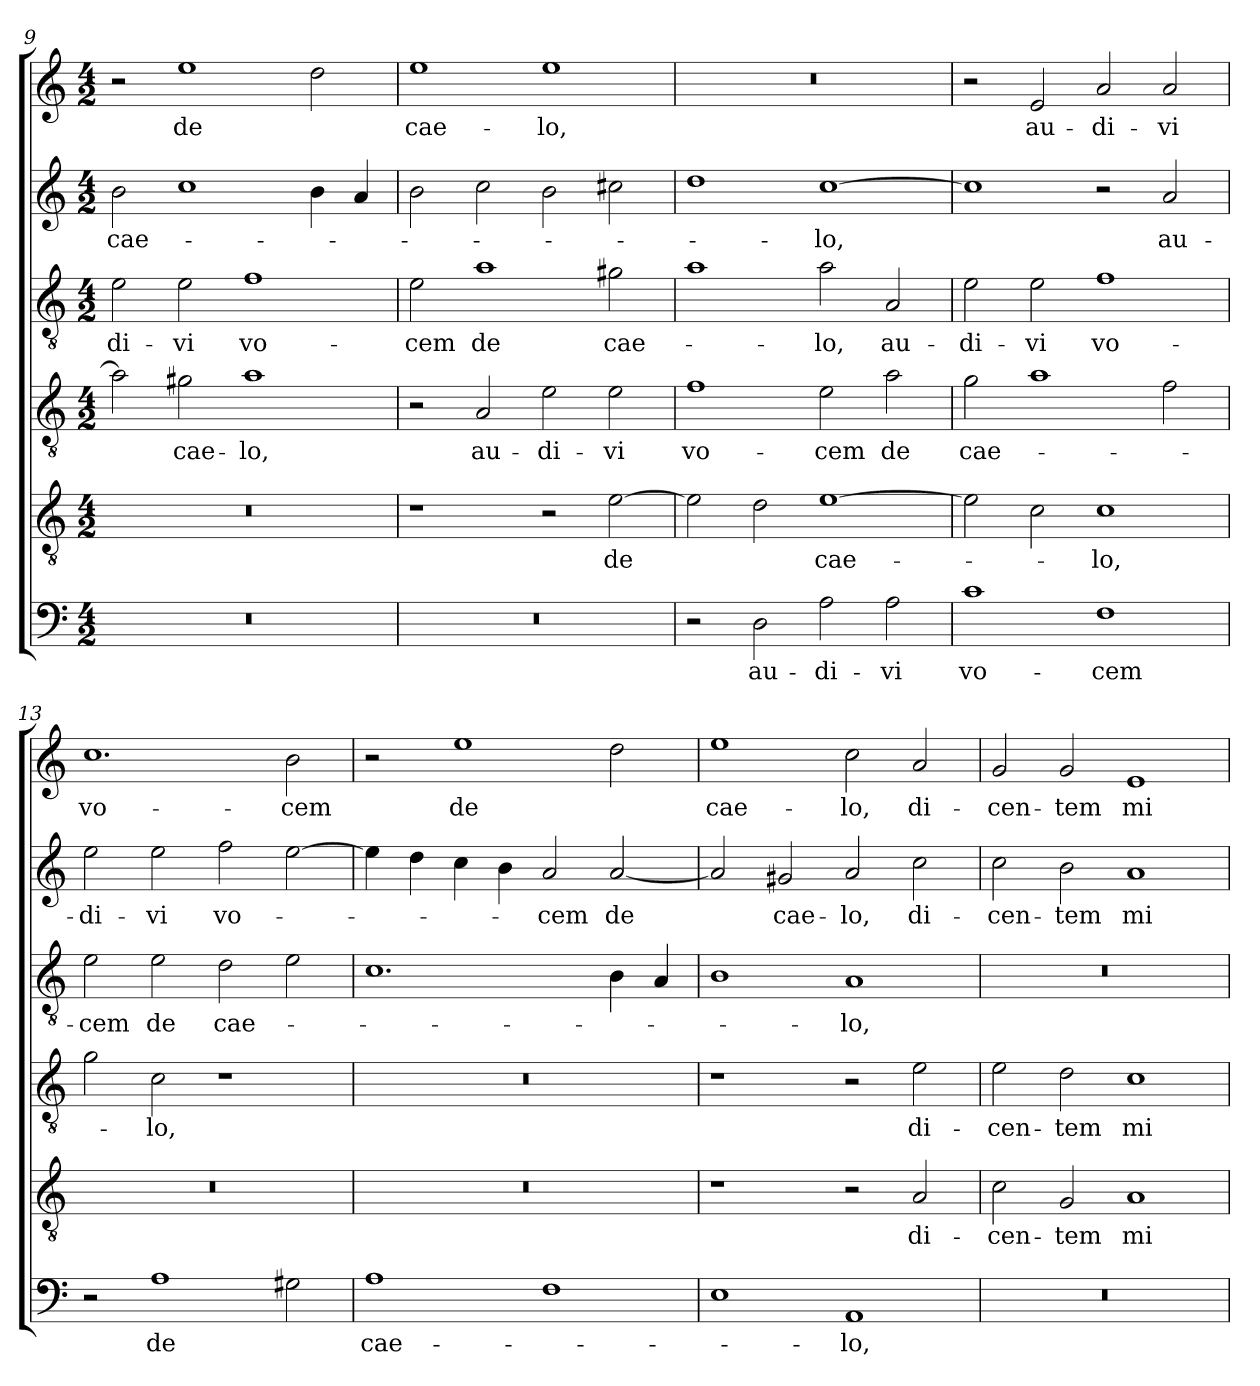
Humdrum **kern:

**kern	**text	**kern	**text	**kern	**text	**kern	**text	**kern	**text	**kern	**text
*part6	*part6	*part5	*part5	*part4	*part4	*part3	*part3	*part2	*part2	*part1	*part1
*staff6	*staff6	*staff5	*staff5	*staff4	*staff4	*staff3	*staff3	*staff2	*staff2	*staff1	*staff1
!!LO:LB:g=z
*clefF4	*	*clefGv2	*	*clefGv2	*	*clefGv2	*	*clefG2	*	*clefG2	*
*k[]	*	*k[]	*	*k[]	*	*k[]	*	*k[]	*	*k[]	*
*C:	*	*C:	*	*C:	*	*C:	*	*C:	*	*C:	*
*M4/2	*	*M4/2	*	*M4/2	*	*M4/2	*	*M4/2	*	*M4/2	*
=9	=9	=9	=9	=9	=9	=9	=9	=9	=9	=9	=9
0r	.	0r	.	2a\]	.	2e\	-di-	2b\	cae-	2r	.
.	.	.	.	2g#X\	cae-	2e\	-vi	1cc	.	1ee	de
.	.	.	.	1a	-lo,	1f	vo-	.	.	.	.
.	.	.	.	.	.	.	.	4b\	.	2dd\	.
.	.	.	.	.	.	.	.	4a/	.	.	.
=10	=10	=10	=10	=10	=10	=10	=10	=10	=10	=10	=10
0r	.	1r	.	2r	.	2e\	-cem	2b\	.	1ee	cae-
.	.	.	.	2A/	au-	1a	de	2cc\	.	.	.
.	.	2r	.	2e\	-di-	.	.	2b\	.	1ee	-lo,
.	.	[2e\	de	2e\	-vi	2g#X\	cae-	2cc#X\	.	.	.
=11	=11	=11	=11	=11	=11	=11	=11	=11	=11	=11	=11
2r	.	2e\]	.	1f	vo-	1a	.	1dd	.	0r	.
2D\	au-	2d\	.	.	.	.	.	.	.	.	.
2A\	-di-	[1e	cae-	2e\	-cem	2a\	-lo,	[1cc	-lo,	.	.
2A\	-vi	.	.	2a\	de	2A/	au-	.	.	.	.
=12	=12	=12	=12	=12	=12	=12	=12	=12	=12	=12	=12
1c	vo-	2e\]	.	2g\	cae-	2e\	-di-	1cc]	.	2r	.
.	.	2c\	.	1a	.	2e\	-vi	.	.	2e/	au-
1F	-cem	1c	-lo,	.	.	1f	vo-	2r	.	2a/	-di-
.	.	.	.	2f\	.	.	.	2a/	au-	2a/	-vi
=13	=13	=13	=13	=13	=13	=13	=13	=13	=13	=13	=13
2r	.	0r	.	2g\	.	2e\	-cem	2ee\	-di-	1.cc	vo-
1A	de	.	.	2c\	-lo,	2e\	de	2ee\	-vi	.	.
.	.	.	.	1r	.	2d\	cae-	2ff\	vo-	.	.
2G#X\	.	.	.	.	.	2e\	.	[2ee\	.	2b\	-cem
=14	=14	=14	=14	=14	=14	=14	=14	=14	=14	=14	=14
1A	cae-	0r	.	0r	.	1.c	.	4ee\]	.	2r	.
.	.	.	.	.	.	.	.	4dd\	.	.	.
.	.	.	.	.	.	.	.	4cc\	.	1ee	de
.	.	.	.	.	.	.	.	4b\	.	.	.
1F	.	.	.	.	.	.	.	2a/	-cem	.	.
.	.	.	.	.	.	4B\	.	[2a/	de	2dd\	.
.	.	.	.	.	.	4A/	.	.	.	.	.
=15	=15	=15	=15	=15	=15	=15	=15	=15	=15	=15	=15
1E	.	1r	.	1r	.	1B	.	2a/]	.	1ee	cae-
.	.	.	.	.	.	.	.	2g#X/	cae-	.	.
1AA	-lo,	2r	.	2r	.	1A	-lo,	2a/	-lo,	2cc\	-lo,
.	.	2A/	di-	2e\	di-	.	.	2cc\	di-	2a/	di-
!!LO:LB:g=z
=16	=16	=16	=16	=16	=16	=16	=16	=16	=16	=16	=16
0r	.	2c\	-cen-	2e\	-cen-	0r	.	2cc\	-cen-	2g/	-cen-
.	.	2G/	-tem	2d\	-tem	.	.	2b\	-tem	2g/	-tem
.	.	1A	mi-	1c	mi-	.	.	1a	mi-	1e	mi-
=	=	=	=	=	=	=	=	=	=	=	=
*-	*-	*-	*-	*-	*-	*-	*-	*-	*-	*-	*-
